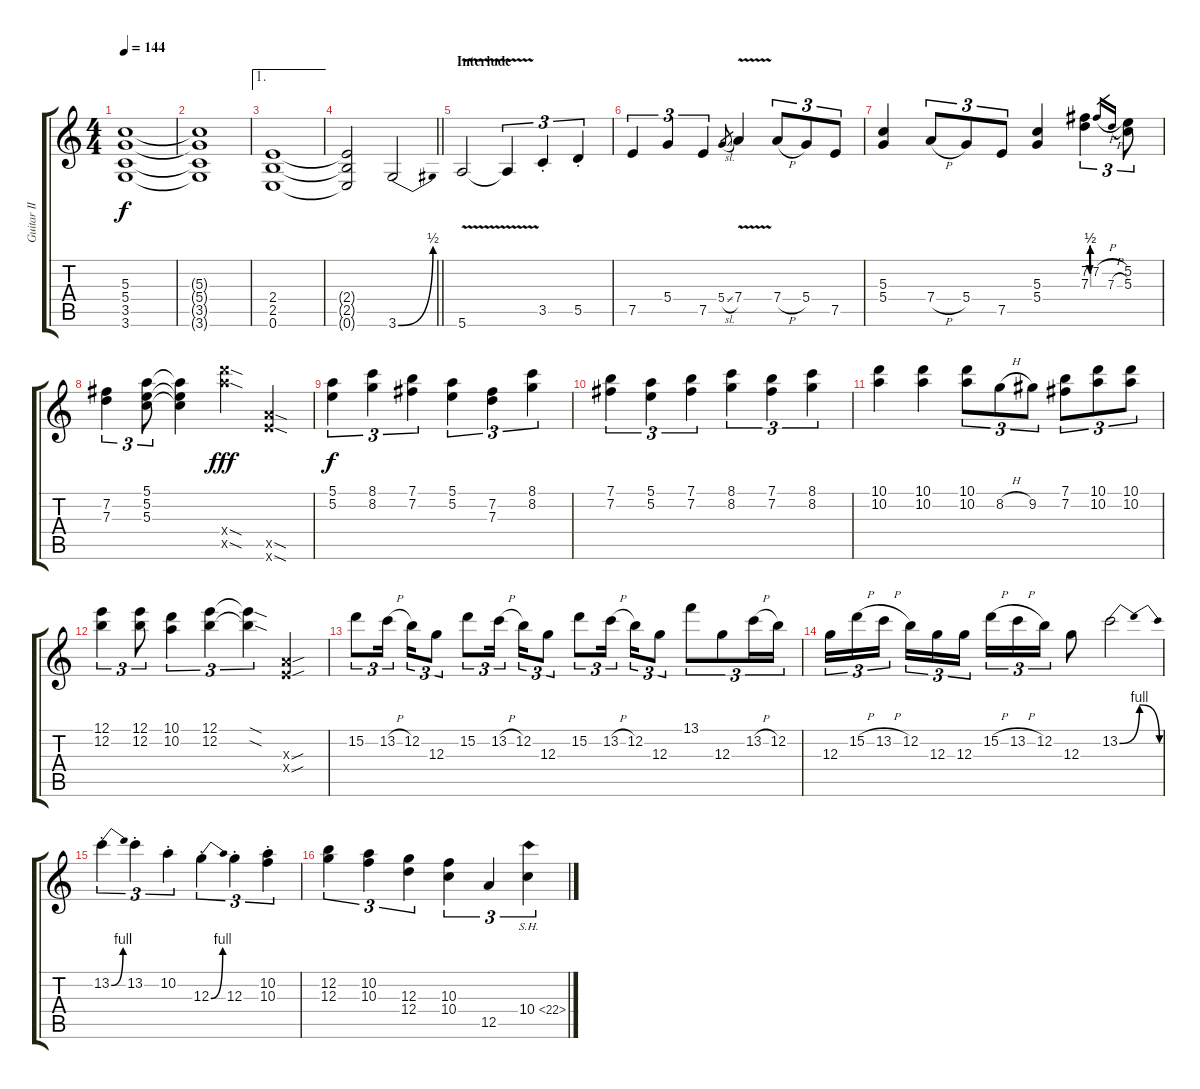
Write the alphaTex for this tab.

\track ("Guitar II" "Guitar II") {instrument overdrivenguitar}
\staff {score tabs}
\tuning (E4 B3 G3 D3 A2 E2) {hide}
\ts (4 4)
\tempo 144
\clef g2
\ks c
(5.3 5.4 3.5 3.6).1{dy f} |
(5.3{t} 5.4{t} 3.5{t} 3.6{t}).1 |
\ae 1
(2.4 2.5 0.6).1 |
\barLineRight lightlight
(2.4{t} 2.5{t} 0.6{t}).2 3.6{be (bend 0 0 60 2)}.2 |
\section ("" "Interlude")
5.6{v}.2{instrument distortionguitar} 5.6{t}.4{tu (3 2)} 3.5{st}.4{tu (3 2)} 5.5{st}.4{tu (3 2)} |
7.5.4{tu (3 2)} 5.4.4{tu (3 2)} 7.5.4{tu (3 2)} 5.4{sl}.8{gr} 7.4{v}.4 7.4{h}.8{tu (3 2)} 5.4.8{tu (3 2)} 7.5.8{tu (3 2)} |
(5.3 5.4).4 7.4{h}.8{tu (3 2)} 5.4.8{tu (3 2)} 7.5.8{tu (3 2)} (5.3 5.4).4 (7.2{be (custom 0 0 10 2 20 2 30 0 60 0)} 7.3{be (custom 0 0 10 2 20 2 30 0 60 0)}).4{tu (3 2)} 7.2{h}.16{gr} 7.3{h}.16{gr} (5.2 5.3).8{tu (3 2)} |
(7.2 7.3).4{tu (3 2)} (5.1 5.2 5.3).8{tu (3 2)} (5.1{t} 5.2{t} 5.3{t}).4 (24.4{sod x} 24.5{sod x}).4{dy fff} (12.5{sod x} 12.6{sod x}).4 |
(5.1 5.2).4{tu (3 2) dy f} (8.1 8.2).4{tu (3 2)} (7.1 7.2).4{tu (3 2)} (5.1 5.2).4{tu (3 2)} (7.2 7.3).4{tu (3 2)} (8.1 8.2).4{tu (3 2)} |
(7.1 7.2).4{tu (3 2)} (5.1 5.2).4{tu (3 2)} (7.1 7.2).4{tu (3 2)} (8.1 8.2).4{tu (3 2)} (7.1 7.2).4{tu (3 2)} (8.1 8.2).4{tu (3 2)} |
(10.1 10.2).4 (10.1 10.2).4 (10.1 10.2).8{tu (3 2)} 8.2{h}.8{tu (3 2)} 9.2.8{tu (3 2)} (7.1 7.2).8{tu (3 2)} (10.1 10.2).8{tu (3 2)} (10.1 10.2).8{tu (3 2)} |
(12.1 12.2).4{tu (3 2)} (12.1 12.2).8{tu (3 2)} (10.1 10.2).4{tu (3 2)} (12.1 12.2).4{tu (3 2)} (12.1{sod t} 12.2{sod t}).4{tu (3 2)} (2.3{sou x} 2.4{sou x}).4 |
15.2.8{tu (3 2)} 13.2{h}.16{tu (3 2) beam splitsecondary} 12.2.16{tu (3 2)} 12.3.8{tu (3 2)} 15.2.8{tu (3 2)} 13.2{h}.16{tu (3 2) beam splitsecondary} 12.2.16{tu (3 2)} 12.3.8{tu (3 2)} 15.2.8{tu (3 2)} 13.2{h}.16{tu (3 2) beam splitsecondary} 12.2.16{tu (3 2)} 12.3.8{tu (3 2)} 13.1.8{tu (3 2)} 12.3.8{tu (3 2)} 13.2{h}.16{tu (3 2)} 12.2.16{tu (3 2)} |
12.3.16{tu (3 2)} 15.2{h}.16{tu (3 2)} 13.2{h}.16{tu (3 2) beam splitsecondary} 12.2.16{tu (3 2)} 12.3.16{tu (3 2)} 12.3.16{tu (3 2)} 15.2{h}.16{tu (3 2)} 13.2{h}.16{tu (3 2)} 12.2.16{tu (3 2)} 12.3.8 13.2{be (bendrelease 0 0 30 4 45 4 60 0)}.2 |
13.2{be (bend 0 0 60 4) st}.4{tu (3 2)} 13.2{st}.4{tu (3 2)} 10.2{st}.4{tu (3 2)} 12.3{be (bend 0 0 60 4) st}.4{tu (3 2)} 12.3{st}.4{tu (3 2)} (10.2 10.3{st}).4{tu (3 2)} |
(12.2 12.3).4{tu (3 2)} (10.2 10.3).4{tu (3 2)} (12.3 12.4).4{tu (3 2)} (10.3 10.4).4{tu (3 2)} 12.5.4{tu (3 2)} 10.4{sh 12}.4{tu (3 2)}
